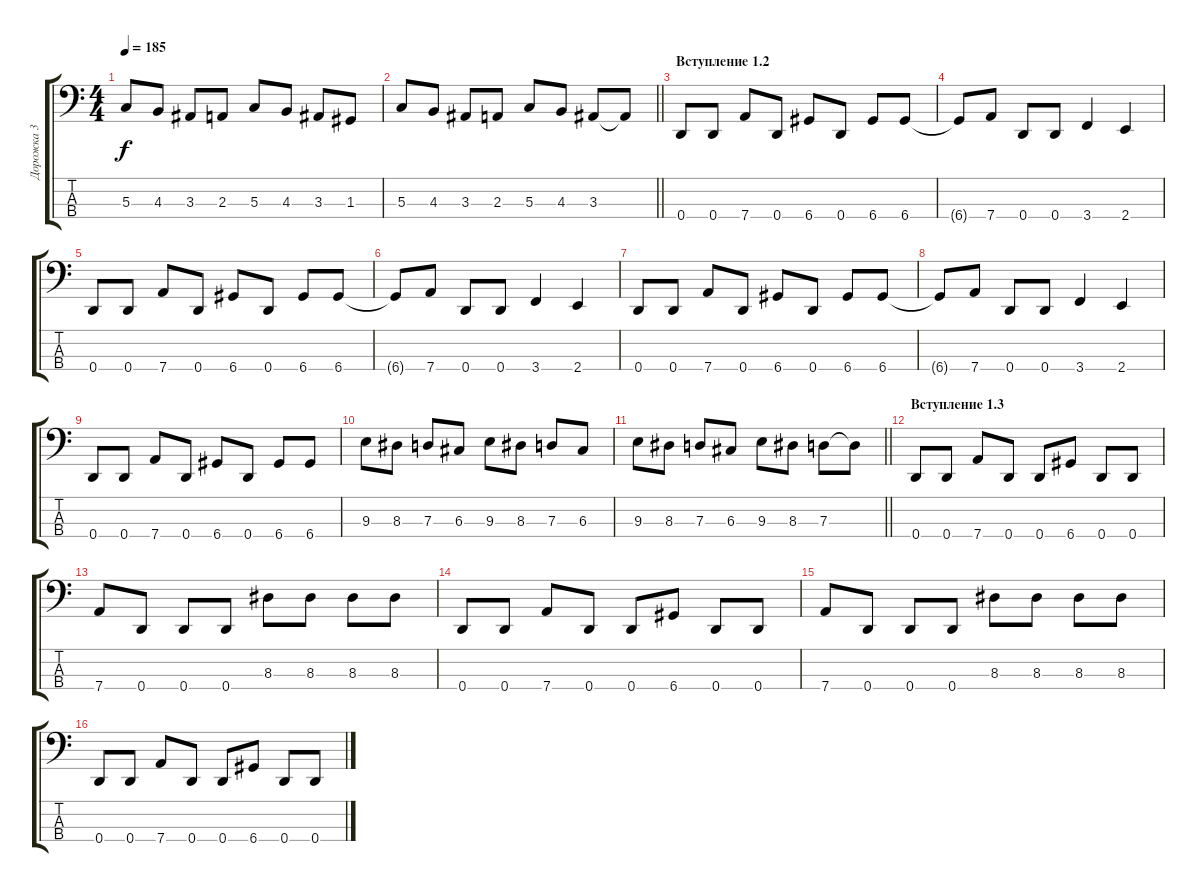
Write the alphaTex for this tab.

\track ("Дорожка 3" "Дорожка 3") {instrument electricbasspick}
\staff {score tabs}
\tuning (F2 C2 G1 D1) {hide}
\ts (4 4)
\tempo 185
\clef f4
\ks c
5.3.8{dy f} 4.3.8 3.3.8 2.3.8 5.3.8 4.3.8 3.3.8 1.3.8 |
\barLineRight lightlight
5.3.8 4.3.8 3.3.8 2.3.8 5.3.8 4.3.8 3.3.8 3.3{t}.8 |
\section ("" "Вступление 1.2")
0.4.8 0.4.8 7.4.8 0.4.8 6.4.8 0.4.8 6.4.8 6.4.8 |
6.4{t}.8 7.4.8 0.4.8 0.4.8 3.4.4 2.4.4 |
0.4.8 0.4.8 7.4.8 0.4.8 6.4.8 0.4.8 6.4.8 6.4.8 |
6.4{t}.8 7.4.8 0.4.8 0.4.8 3.4.4 2.4.4 |
0.4.8 0.4.8 7.4.8 0.4.8 6.4.8 0.4.8 6.4.8 6.4.8 |
6.4{t}.8 7.4.8 0.4.8 0.4.8 3.4.4 2.4.4 |
0.4.8 0.4.8 7.4.8 0.4.8 6.4.8 0.4.8 6.4.8 6.4.8 |
9.3.8 8.3.8 7.3.8 6.3.8 9.3.8 8.3.8 7.3.8 6.3.8 |
\barLineRight lightlight
9.3.8 8.3.8 7.3.8 6.3.8 9.3.8 8.3.8 7.3.8 7.3{t}.8 |
\section ("" "Вступление 1.3")
0.4.8 0.4.8 7.4.8 0.4.8 0.4.8 6.4.8 0.4.8 0.4.8 |
7.4.8 0.4.8 0.4.8 0.4.8 8.3.8 8.3.8 8.3.8 8.3.8 |
0.4.8 0.4.8 7.4.8 0.4.8 0.4.8 6.4.8 0.4.8 0.4.8 |
7.4.8 0.4.8 0.4.8 0.4.8 8.3.8 8.3.8 8.3.8 8.3.8 |
0.4.8 0.4.8 7.4.8 0.4.8 0.4.8 6.4.8 0.4.8 0.4.8
